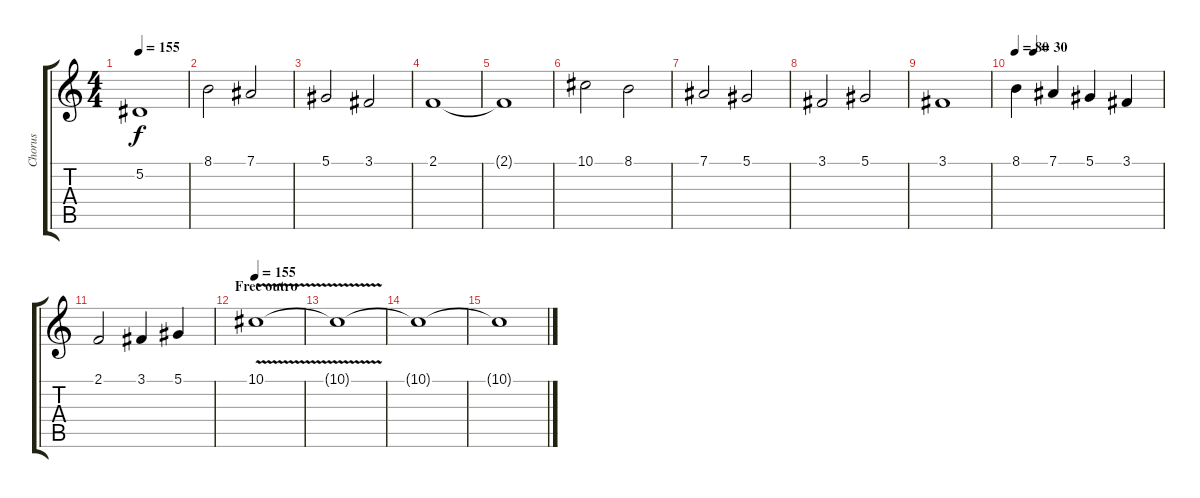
\track ("Chorus" "Chorus") {instrument voiceoohs}
\staff {score tabs}
\tuning (Eb4 Bb3 Gb3 Db3 Ab2 Eb2) {hide}
\ts (4 4)
\tempo 155
\clef g2
\ks c
5.2{t}.1{dy f} |
8.1.2 7.1.2 |
5.1.2 3.1.2 |
2.1.1 |
2.1{t}.1 |
10.1.2 8.1.2 |
7.1.2 5.1.2 |
3.1.2 5.1.2 |
3.1.1 |
\tempo 80
\tempo (30 0.125)
8.1.4 7.1.4 5.1.4 3.1.4 |
2.1.2 3.1.4 5.1.4 |
\section ("" "Free outro")
\tempo 155
10.1{v}.1 |
10.1{t}.1 |
10.1{t}.1 |
10.1{t}.1
